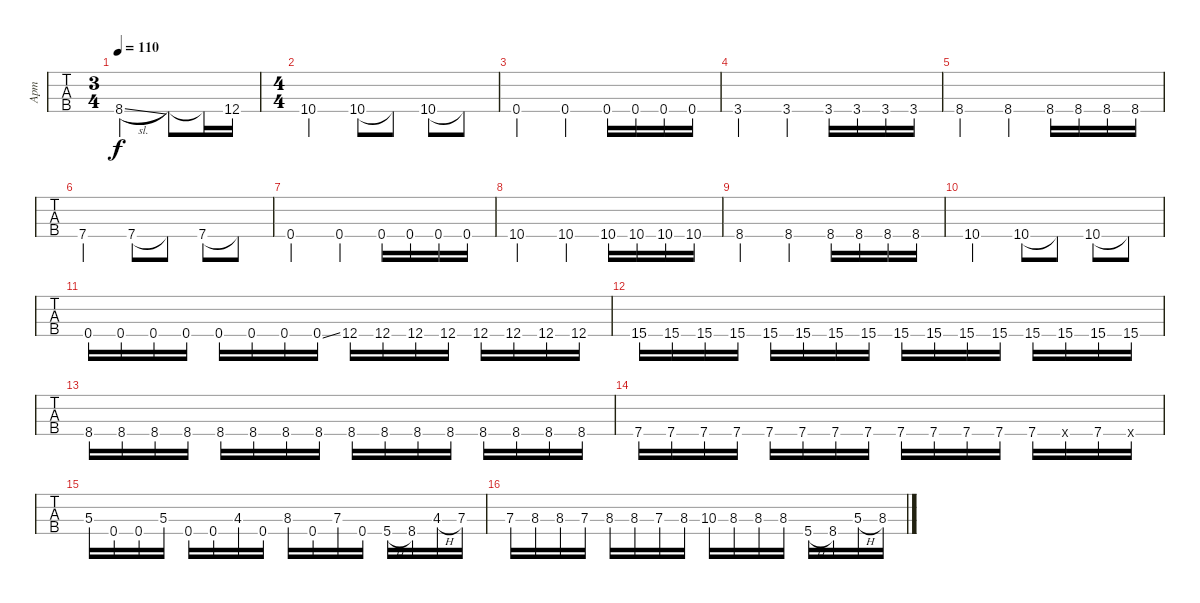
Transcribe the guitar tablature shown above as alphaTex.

\track ("Арт" "Арт") {instrument electricbassfinger}
\staff {tabs}
\tuning (Gb2 Db2 Ab1 Db1) {hide}
\ts (3 4)
\tempo 110
\clef f4
\ks c
8.4{sl}.2{dy f} 8.4{t}.8 8.4{t}.16 12.4.16 |
\ts (4 4)
10.4.2 10.4.8 10.4{t}.8 10.4.8 10.4{t}.8 |
0.4.2 0.4.4 0.4.16 0.4.16 0.4.16 0.4.16 |
3.4.2 3.4.4 3.4.16 3.4.16 3.4.16 3.4.16 |
8.4.2 8.4.4 8.4.16 8.4.16 8.4.16 8.4.16 |
7.4.2 7.4.8 7.4{t}.8 7.4.8 7.4{t}.8 |
0.4.2 0.4.4 0.4.16 0.4.16 0.4.16 0.4.16 |
10.4.2 10.4.4 10.4.16 10.4.16 10.4.16 10.4.16 |
8.4.2 8.4.4 8.4.16 8.4.16 8.4.16 8.4.16 |
10.4.2 10.4.8 10.4{t}.8 10.4.8 10.4{t}.8 |
0.4.16 0.4.16 0.4.16 0.4.16 0.4.16 0.4.16 0.4.16 0.4{ss}.16 12.4.16 12.4.16 12.4.16 12.4.16 12.4.16 12.4.16 12.4.16 12.4.16 |
15.4.16 15.4.16 15.4.16 15.4.16 15.4.16 15.4.16 15.4.16 15.4.16 15.4.16 15.4.16 15.4.16 15.4.16 15.4.16 15.4.16 15.4.16 15.4.16 |
8.4.16 8.4.16 8.4.16 8.4.16 8.4.16 8.4.16 8.4.16 8.4.16 8.4.16 8.4.16 8.4.16 8.4.16 8.4.16 8.4.16 8.4.16 8.4.16 |
7.4.16 7.4.16 7.4.16 7.4.16 7.4.16 7.4.16 7.4.16 7.4.16 7.4.16 7.4.16 7.4.16 7.4.16 7.4.16 7.4{x}.16 7.4.16 7.4{x}.16 |
5.3.16 0.4.16 0.4.16 5.3.16 0.4.16 0.4.16 4.3.16 0.4.16 8.3.16 0.4.16 7.3.16 0.4.16 5.4{h}.16 8.4.16 4.3{h}.16 7.3.16 |
7.3.16 8.3.16 8.3.16 7.3.16 8.3.16 8.3.16 7.3.16 8.3.16 10.3.16 8.3.16 8.3.16 8.3.16 5.4{h}.16 8.4.16 5.3{h}.16 8.3.16
